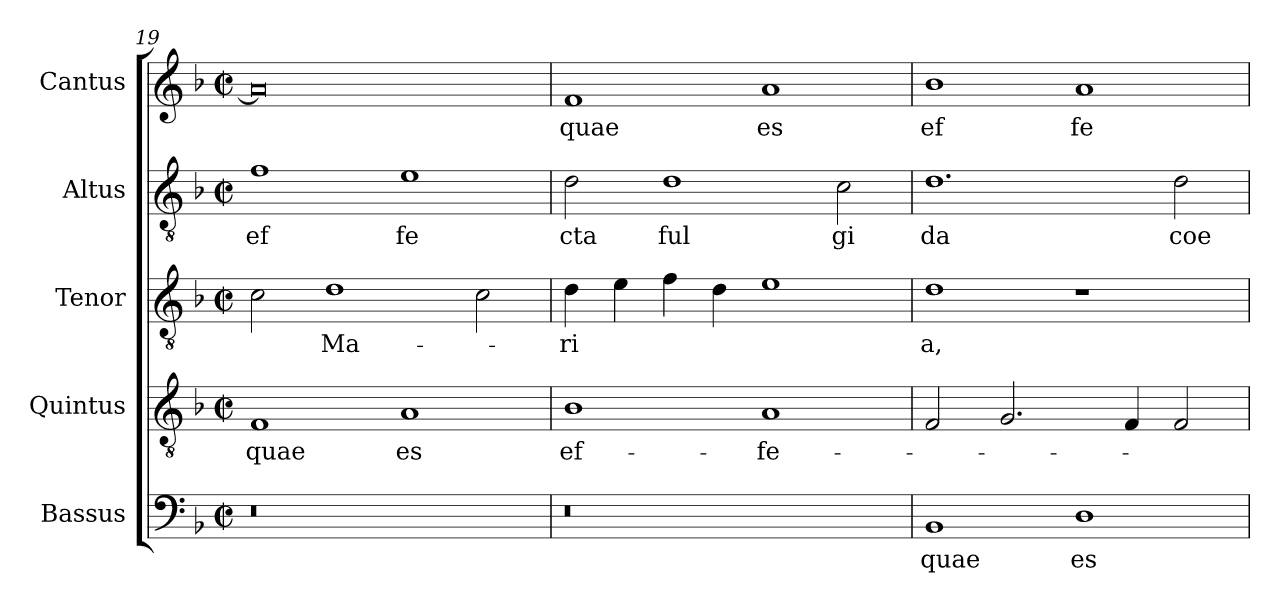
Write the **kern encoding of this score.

**kern	**text	**kern	**text	**kern	**text	**kern	**text	**kern	**text
*part5	*part5	*part4	*part4	*part3	*part3	*part2	*part2	*part1	*part1
*staff5	*staff5	*staff4	*staff4	*staff3	*staff3	*staff2	*staff2	*staff1	*staff1
*I"Bassus	*	*I"Quintus	*	*I"Tenor	*	*I"Altus	*	*I"Cantus	*
*clefF4	*	*clefGv2	*	*clefGv2	*	*clefGv2	*	*clefG2	*
*k[b-]	*	*k[b-]	*	*k[b-]	*	*k[b-]	*	*k[b-]	*
*F:	*	*F:	*	*F:	*	*F:	*	*F:	*
*M2/2	*	*M2/2	*	*M2/2	*	*M2/2	*	*M2/2	*
*met(c|)	*	*met(c|)	*	*met(c|)	*	*met(c|)	*	*met(c|)	*
=19	=19	=19	=19	=19	=19	=19	=19	=19	=19
!	!	!	!LO:LY:b:cj	!	!	!	!LO:LY:b:cj	!	!
0r	.	1F	quae	2c\	.	1f	ef	0a]	.
!	!	!	!	!	!LO:LY:b:cj	!	!	!	!
.	.	.	.	1d	Ma-	.	.	.	.
!	!	!	!LO:LY:b:cj	!	!	!	!LO:LY:b:cj	!	!
.	.	1A	es	.	.	1e	fe	.	.
.	.	.	.	2c\	.	.	.	.	.
!!LO:PB:g=z
=20	=20	=20	=20	=20	=20	=20	=20	=20	=20
!	!	!	!LO:LY:b:cj	!	!LO:LY:b:cj	!	!LO:LY:b:cj	!	!LO:LY:b:cj
0r	.	1B-	ef-	4d\	-ri	2d\	cta	1f	quae
.	.	.	.	4e\	.	.	.	.	.
!	!	!	!	!	!	!	!LO:LY:b:cj	!	!
.	.	.	.	4f\	.	1d	ful	.	.
.	.	.	.	4d\	.	.	.	.	.
!	!	!	!LO:LY:b:cj	!	!	!	!	!	!LO:LY:b:cj
.	.	1A	-fe-	1e	.	.	.	1a	es
!	!	!	!	!	!	!	!LO:LY:b:cj	!	!
.	.	.	.	.	.	2c\	gi	.	.
=21	=21	=21	=21	=21	=21	=21	=21	=21	=21
!	!LO:LY:b:cj	!	!	!	!LO:LY:b:cj	!	!LO:LY:b:cj	!	!LO:LY:b:cj
1BB-	quae	2F/	.	1d	a,	1.d	da	1b-	ef
.	.	2.G/	.	.	.	.	.	.	.
!	!LO:LY:b:cj	!	!	!	!	!	!	!	!LO:LY:b:cj
1D	es	.	.	1r	.	.	.	1a	fe
.	.	4F/	.	.	.	.	.	.	.
!	!	!	!	!	!	!	!LO:LY:b:cj	!	!
.	.	2F/	.	.	.	2d\	coe	.	.
=	=	=	=	=	=	=	=	=	=
*-	*-	*-	*-	*-	*-	*-	*-	*-	*-
